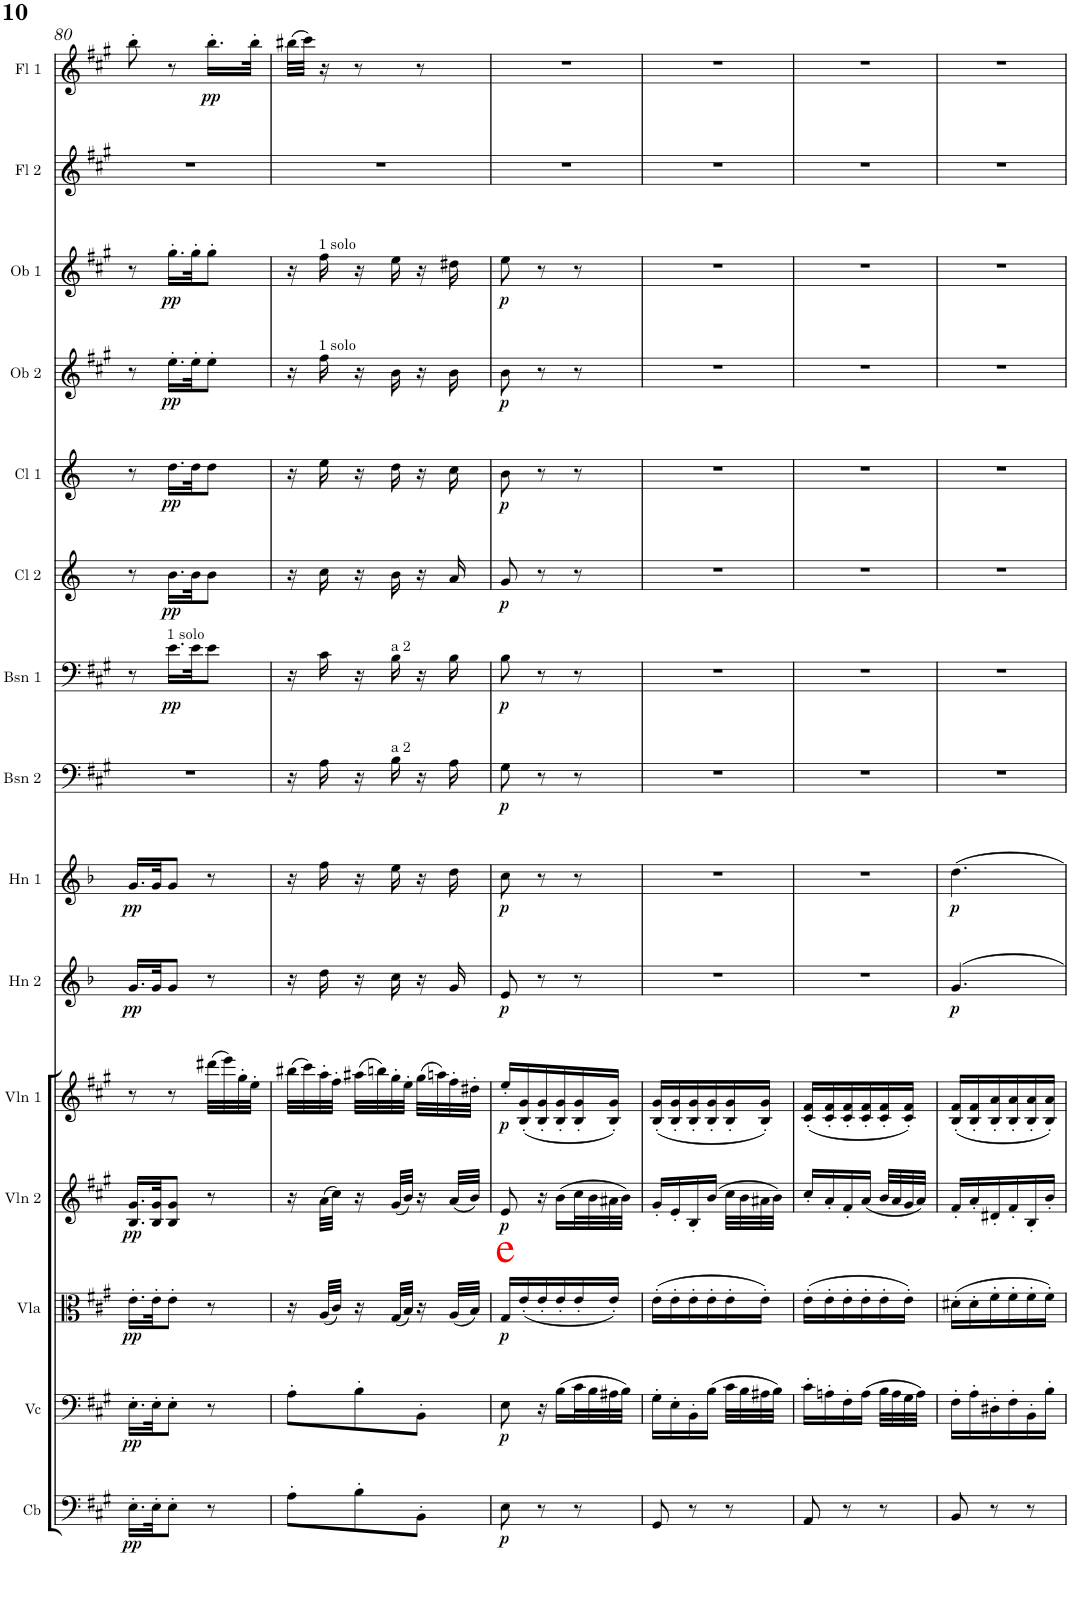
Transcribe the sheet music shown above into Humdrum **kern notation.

**kern	**dynam	**kern	**dynam	**kern	**dynam	**kern	**text	**dynam	**kern	**dynam	**kern	**dynam	**kern	**dynam	**kern	**dynam	**kern	**dynam	**kern	**dynam	**kern	**dynam	**kern	**dynam	**kern	**dynam	**kern	**kern	**dynam
*part15	*part15	*part14	*part14	*part13	*part13	*part12	*part12	*part12	*part11	*part11	*part10	*part10	*part9	*part9	*part8	*part8	*part7	*part7	*part6	*part6	*part5	*part5	*part4	*part4	*part3	*part3	*part2	*part1	*part1
*staff15	*staff15	*staff14	*staff14	*staff13	*staff13	*staff12	*staff12	*staff12	*staff11	*staff11	*staff10	*staff10	*staff9	*staff9	*staff8	*staff8	*staff7	*staff7	*staff6	*staff6	*staff5	*staff5	*staff4	*staff4	*staff3	*staff3	*staff2	*staff1	*staff1
*I"Contrabass	*	*I"Violoncello	*	*I"Viola	*	*I"Violin 2	*	*	*I"Violin 1	*	*I"E Horn 2 (orig. E and A)	*	*I"E Horn 1 (orig. E and A)	*	*I"Bassoon 2	*	*I"Bassoon 1	*	*I"A Clarinet 2	*	*I"A Clarinet 1	*	*I"Oboe 2	*	*I"Oboe 1	*	*I"Flute 2	*I"Flute 1	*
*I'Cb	*	*I'Vc	*	*I'Vla	*	*I'Vln 2	*	*	*I'Vln 1	*	*I'Hn 2	*	*I'Hn 1	*	*I'Bsn 2	*	*I'Bsn 1	*	*I'Cl 2	*	*I'Cl 1	*	*I'Ob 2	*	*I'Ob 1	*	*I'Fl 2	*I'Fl 1	*
!!LO:PB:g=z
*clefF4	*	*clefF4	*	*clefC3	*	*clefG2	*	*	*clefG2	*	*clefG2	*	*clefG2	*	*clefF4	*	*clefF4	*	*clefG2	*	*clefG2	*	*clefG2	*	*clefG2	*	*clefG2	*clefG2	*
*Trd7c12	*	*	*	*	*	*	*	*	*	*	*Trd5c8	*	*Trd5c8	*	*	*	*	*	*Trd2c3	*	*Trd2c3	*	*	*	*	*	*	*	*
*k[f#c#g#]	*	*k[f#c#g#]	*	*k[f#c#g#]	*	*k[f#c#g#]	*	*	*k[f#c#g#]	*	*k[b-]	*	*k[b-]	*	*k[f#c#g#]	*	*k[f#c#g#]	*	*k[]	*	*k[]	*	*k[f#c#g#]	*	*k[f#c#g#]	*	*k[f#c#g#]	*k[f#c#g#]	*
*M3/8	*	*M3/8	*	*M3/8	*	*M3/8	*	*	*M3/8	*	*M3/8	*	*M3/8	*	*M3/8	*	*M3/8	*	*M3/8	*	*M3/8	*	*M3/8	*	*M3/8	*	*M3/8	*M3/8	*
=80	=80	=80	=80	=80	=80	=80	=80	=80	=80	=80	=80	=80	=80	=80	=80	=80	=80	=80	=80	=80	=80	=80	=80	=80	=80	=80	=80	=80	=80
!	!LO:DY:b	!	!LO:DY:b	!	!LO:DY:b	!	!	!LO:DY:b	!	!	!	!LO:DY:b	!	!LO:DY:b	!	!	!	!	!	!	!	!	!	!	!	!	!	!	!
16.E'\LL	pp	16.E'\LL	pp	16.e'\LL	pp	16.B/ 16.g#/LL	.	pp	8r	.	16.g/LL	pp	16.g/LL	pp	4.r	.	8r	.	8r	.	8r	.	8r	.	8r	.	4.r	8bb'\	.
32E'\JK	.	32E'\JK	.	32e'\JK	.	32B/ 32g#/JK	.	.	.	.	32g/JK	.	32g/JK	.	.	.	.	.	.	.	.	.	.	.	.	.	.	.	.
!	!	!	!	!	!	!	!	!	!	!	!	!	!	!	!	!	!LO:TX:a:t=1 solo	!	!	!	!	!	!	!	!	!	!	!	!
!	!	!	!	!	!	!	!	!	!	!	!	!	!	!	!	!	!	!LO:DY:b	!	!LO:DY:b	!	!LO:DY:b	!	!LO:DY:b	!	!LO:DY:b	!	!	!
8E'\J	.	8E'\J	.	8e'\J	.	8B/ 8g#/J	.	.	8r	.	8g/J	.	8g/J	.	.	.	16.e\LL	pp	16.b\LL	pp	16.dd\LL	pp	16.ee'\LL	pp	16.gg#'\LL	pp	.	8r	.
.	.	.	.	.	.	.	.	.	.	.	.	.	.	.	.	.	32e\JK	.	32b\JK	.	32dd\JK	.	32ee'\JK	.	32gg#'\JK	.	.	.	.
!	!	!	!	!	!	!	!	!	!	!	!	!	!	!	!	!	!	!	!	!	!	!	!	!	!	!	!	!	!LO:DY:b
8r	.	8r	.	8r	.	8r	.	.	(32ddd#X\LLL	.	8r	.	8r	.	.	.	8e\J	.	8b\J	.	8dd\J	.	8ee'\J	.	8gg#'\J	.	.	16.bb'\LL	pp
.	.	.	.	.	.	.	.	.	32eee\)	.	.	.	.	.	.	.	.	.	.	.	.	.	.	.	.	.	.	.	.
.	.	.	.	.	.	.	.	.	32gg#'\	.	.	.	.	.	.	.	.	.	.	.	.	.	.	.	.	.	.	.	.
.	.	.	.	.	.	.	.	.	32ee'\JJJ	.	.	.	.	.	.	.	.	.	.	.	.	.	.	.	.	.	.	32bb'\JJk	.
=81	=81	=81	=81	=81	=81	=81	=81	=81	=81	=81	=81	=81	=81	=81	=81	=81	=81	=81	=81	=81	=81	=81	=81	=81	=81	=81	=81	=81	=81
8A'\L	.	8A'\L	.	16r	.	16r	.	.	(32bb#X\LLL	.	16r	.	16r	.	16r	.	16r	.	16r	.	16r	.	16r	.	16r	.	4.r	(32bb#X\LLL	.
.	.	.	.	.	.	.	.	.	32ccc#\)	.	.	.	.	.	.	.	.	.	.	.	.	.	.	.	.	.	.	32ccc#\JJJ)	.
!	!	!	!	!	!	!	!	!	!	!	!	!	!	!	!	!	!	!	!	!	!	!	!	!	!LO:TX:a:t=1 solo	!	!	!	!
!	!	!	!	!	!	!	!	!	!	!	!	!	!	!	!	!	!	!	!	!	!	!	!LO:TX:a:t=1 solo	!	!	!	!	!	!
.	.	.	.	(32A/LLL	.	(32a\LLL	.	.	32aa'\	.	16dd\	.	16ff\	.	16A\	.	16c#\	.	16cc\	.	16ee\	.	16ff#\	.	16ff#\	.	.	16r	.
.	.	.	.	32c#/JJJ)	.	32cc#\JJJ)	.	.	32ff#'\JJJ	.	.	.	.	.	.	.	.	.	.	.	.	.	.	.	.	.	.	.	.
8B'\	.	8B'\	.	16r	.	16r	.	.	(32aa#X\LLL	.	16r	.	16r	.	16r	.	16r	.	16r	.	16r	.	16r	.	16r	.	.	8r	.
.	.	.	.	.	.	.	.	.	32bbn\)	.	.	.	.	.	.	.	.	.	.	.	.	.	.	.	.	.	.	.	.
!	!	!	!	!	!	!	!	!	!	!	!	!	!	!	!	!	!LO:TX:a:t=a 2	!	!	!	!	!	!	!	!	!	!	!	!
!	!	!	!	!	!	!	!	!	!	!	!	!	!	!	!LO:TX:a:t=a 2	!	!	!	!	!	!	!	!	!	!	!	!	!	!
.	.	.	.	(32G#/LLL	.	(32g#/LLL	.	.	32gg#'\	.	16cc\	.	16ee\	.	16B\	.	16B\	.	16b\	.	16dd\	.	16b\	.	16ee\	.	.	.	.
.	.	.	.	32B/JJJ)	.	32b/JJJ)	.	.	32ee'\JJJ	.	.	.	.	.	.	.	.	.	.	.	.	.	.	.	.	.	.	.	.
8BB'\J	.	8BB'\J	.	16r	.	16r	.	.	(32gg#\LLL	.	16r	.	16r	.	16r	.	16r	.	16r	.	16r	.	16r	.	16r	.	.	8r	.
.	.	.	.	.	.	.	.	.	32aan\)	.	.	.	.	.	.	.	.	.	.	.	.	.	.	.	.	.	.	.	.
.	.	.	.	(32A/LLL	.	(32a/LLL	.	.	32ff#'\	.	16g/	.	16dd\	.	16A\	.	16B\	.	16a/	.	16cc\	.	16b\	.	16dd#X\	.	.	.	.
.	.	.	.	32B/JJJ)	.	32b/JJJ)	.	.	32dd#X'\JJJ	.	.	.	.	.	.	.	.	.	.	.	.	.	.	.	.	.	.	.	.
=82	=82	=82	=82	=82	=82	=82	=82	=82	=82	=82	=82	=82	=82	=82	=82	=82	=82	=82	=82	=82	=82	=82	=82	=82	=82	=82	=82	=82	=82
!	!LO:DY:b	!	!LO:DY:b	!	!LO:DY:b	!	!LO:LY:b:color=#FF0000	!LO:DY:b	!	!LO:DY:b	!	!LO:DY:b	!	!LO:DY:b	!	!LO:DY:b	!	!LO:DY:b	!	!LO:DY:b	!	!LO:DY:b	!	!LO:DY:b	!	!LO:DY:b	!	!	!
8E\	p	8E\	p	16G#/LL	p	8e/	e	p	16ee'/LL	p	8e/	p	8cc\	p	8G#\	p	8B\	p	8g/	p	8b\	p	8b\	p	8ee\	p	4.r	4.r	.
.	.	.	.	(16e'/	.	.	.	.	(16B/' 16g#/'	.	.	.	.	.	.	.	.	.	.	.	.	.	.	.	.	.	.	.	.
8r	.	16r	.	16e'/	.	16r	.	.	16B/' 16g#/'	.	8r	.	8r	.	8r	.	8r	.	8r	.	8r	.	8r	.	8r	.	.	.	.
.	.	(16B\LL	.	16e'/	.	(16b\LL	.	.	16B/' 16g#/'	.	.	.	.	.	.	.	.	.	.	.	.	.	.	.	.	.	.	.	.
8r	.	32c#\L	.	16e'/	.	32cc#\L	.	.	16B/' 16g#/'	.	8r	.	8r	.	8r	.	8r	.	8r	.	8r	.	8r	.	8r	.	.	.	.
.	.	32B\	.	.	.	32b\	.	.	.	.	.	.	.	.	.	.	.	.	.	.	.	.	.	.	.	.	.	.	.
.	.	32A#X\	.	16e'/JJ)	.	32a#X\	.	.	16B/' 16g#/'JJ)	.	.	.	.	.	.	.	.	.	.	.	.	.	.	.	.	.	.	.	.
.	.	32B\JJJ)	.	.	.	32b\JJJ)	.	.	.	.	.	.	.	.	.	.	.	.	.	.	.	.	.	.	.	.	.	.	.
=83	=83	=83	=83	=83	=83	=83	=83	=83	=83	=83	=83	=83	=83	=83	=83	=83	=83	=83	=83	=83	=83	=83	=83	=83	=83	=83	=83	=83	=83
8GG#/	.	16G#'\LL	.	(16e'\LL	.	16g#'/LL	.	.	(16B/' 16g#/'LL	.	4.r	.	4.r	.	4.r	.	4.r	.	4.r	.	4.r	.	4.r	.	4.r	.	4.r	4.r	.
.	.	16E'\	.	16e'\	.	16e'/	.	.	16B/' 16g#/'	.	.	.	.	.	.	.	.	.	.	.	.	.	.	.	.	.	.	.	.
8r	.	16BB'\	.	16e'\	.	16B'/	.	.	16B/' 16g#/'	.	.	.	.	.	.	.	.	.	.	.	.	.	.	.	.	.	.	.	.
.	.	(16B\JJ	.	16e'\	.	(16b/JJ	.	.	16B/' 16g#/'	.	.	.	.	.	.	.	.	.	.	.	.	.	.	.	.	.	.	.	.
8r	.	32c#\LLL	.	16e'\	.	32cc#\LLL	.	.	16B/' 16g#/'	.	.	.	.	.	.	.	.	.	.	.	.	.	.	.	.	.	.	.	.
.	.	32B\	.	.	.	32b\	.	.	.	.	.	.	.	.	.	.	.	.	.	.	.	.	.	.	.	.	.	.	.
.	.	32A#X\	.	16e'\JJ)	.	32a#X\	.	.	16B/' 16g#/'JJ)	.	.	.	.	.	.	.	.	.	.	.	.	.	.	.	.	.	.	.	.
.	.	32B\JJJ)	.	.	.	32b\JJJ)	.	.	.	.	.	.	.	.	.	.	.	.	.	.	.	.	.	.	.	.	.	.	.
=84	=84	=84	=84	=84	=84	=84	=84	=84	=84	=84	=84	=84	=84	=84	=84	=84	=84	=84	=84	=84	=84	=84	=84	=84	=84	=84	=84	=84	=84
8AA/	.	16c#'\LL	.	(16e'\LL	.	16cc#'/LL	.	.	(16c#/' 16f#/'LL	.	4.r	.	4.r	.	4.r	.	4.r	.	4.r	.	4.r	.	4.r	.	4.r	.	4.r	4.r	.
.	.	16An'\	.	16e'\	.	16a'/	.	.	16c#/' 16f#/'	.	.	.	.	.	.	.	.	.	.	.	.	.	.	.	.	.	.	.	.
8r	.	16F#'\	.	16e'\	.	16f#'/	.	.	16c#/' 16f#/'	.	.	.	.	.	.	.	.	.	.	.	.	.	.	.	.	.	.	.	.
.	.	(16A\JJ	.	16e'\	.	(16a/JJ	.	.	16c#/' 16f#/'	.	.	.	.	.	.	.	.	.	.	.	.	.	.	.	.	.	.	.	.
8r	.	32B\LLL	.	16e'\	.	32b/LLL	.	.	16c#/' 16f#/'	.	.	.	.	.	.	.	.	.	.	.	.	.	.	.	.	.	.	.	.
.	.	32A\	.	.	.	32a/	.	.	.	.	.	.	.	.	.	.	.	.	.	.	.	.	.	.	.	.	.	.	.
.	.	32G#\	.	16e'\JJ)	.	32g#/	.	.	16c#/' 16f#/'JJ)	.	.	.	.	.	.	.	.	.	.	.	.	.	.	.	.	.	.	.	.
.	.	32A\JJJ)	.	.	.	32a/JJJ)	.	.	.	.	.	.	.	.	.	.	.	.	.	.	.	.	.	.	.	.	.	.	.
=85	=85	=85	=85	=85	=85	=85	=85	=85	=85	=85	=85	=85	=85	=85	=85	=85	=85	=85	=85	=85	=85	=85	=85	=85	=85	=85	=85	=85	=85
!	!	!	!	!	!	!	!	!	!	!	!	!LO:DY:b	!	!LO:DY:b	!	!	!	!	!	!	!	!	!	!	!	!	!	!	!
8BB/	.	16F#'\LL	.	(16d#X'\LL	.	16f#'/LL	.	.	(16B/' 16f#/'LL	.	4.g/	p	4.dd\	p	4.r	.	4.r	.	4.r	.	4.r	.	4.r	.	4.r	.	4.r	4.r	.
.	.	16A'\	.	16d#'\	.	16a'/	.	.	16B/' 16f#/'	.	.	.	.	.	.	.	.	.	.	.	.	.	.	.	.	.	.	.	.
8r	.	16D#X'\	.	16f#'\	.	16d#X'/	.	.	16B/' 16a/'	.	.	.	.	.	.	.	.	.	.	.	.	.	.	.	.	.	.	.	.
.	.	16F#'\	.	16f#'\	.	16f#'/	.	.	16B/' 16a/'	.	.	.	.	.	.	.	.	.	.	.	.	.	.	.	.	.	.	.	.
8r	.	16BB'\	.	16f#'\	.	16B'/	.	.	16B/' 16a/'	.	.	.	.	.	.	.	.	.	.	.	.	.	.	.	.	.	.	.	.
.	.	16B'\JJ	.	16f#'\JJ)	.	16b'/JJ	.	.	16B/' 16a/'JJ)	.	.	.	.	.	.	.	.	.	.	.	.	.	.	.	.	.	.	.	.
=	=	=	=	=	=	=	=	=	=	=	=	=	=	=	=	=	=	=	=	=	=	=	=	=	=	=	=	=	=
*-	*-	*-	*-	*-	*-	*-	*-	*-	*-	*-	*-	*-	*-	*-	*-	*-	*-	*-	*-	*-	*-	*-	*-	*-	*-	*-	*-	*-	*-
